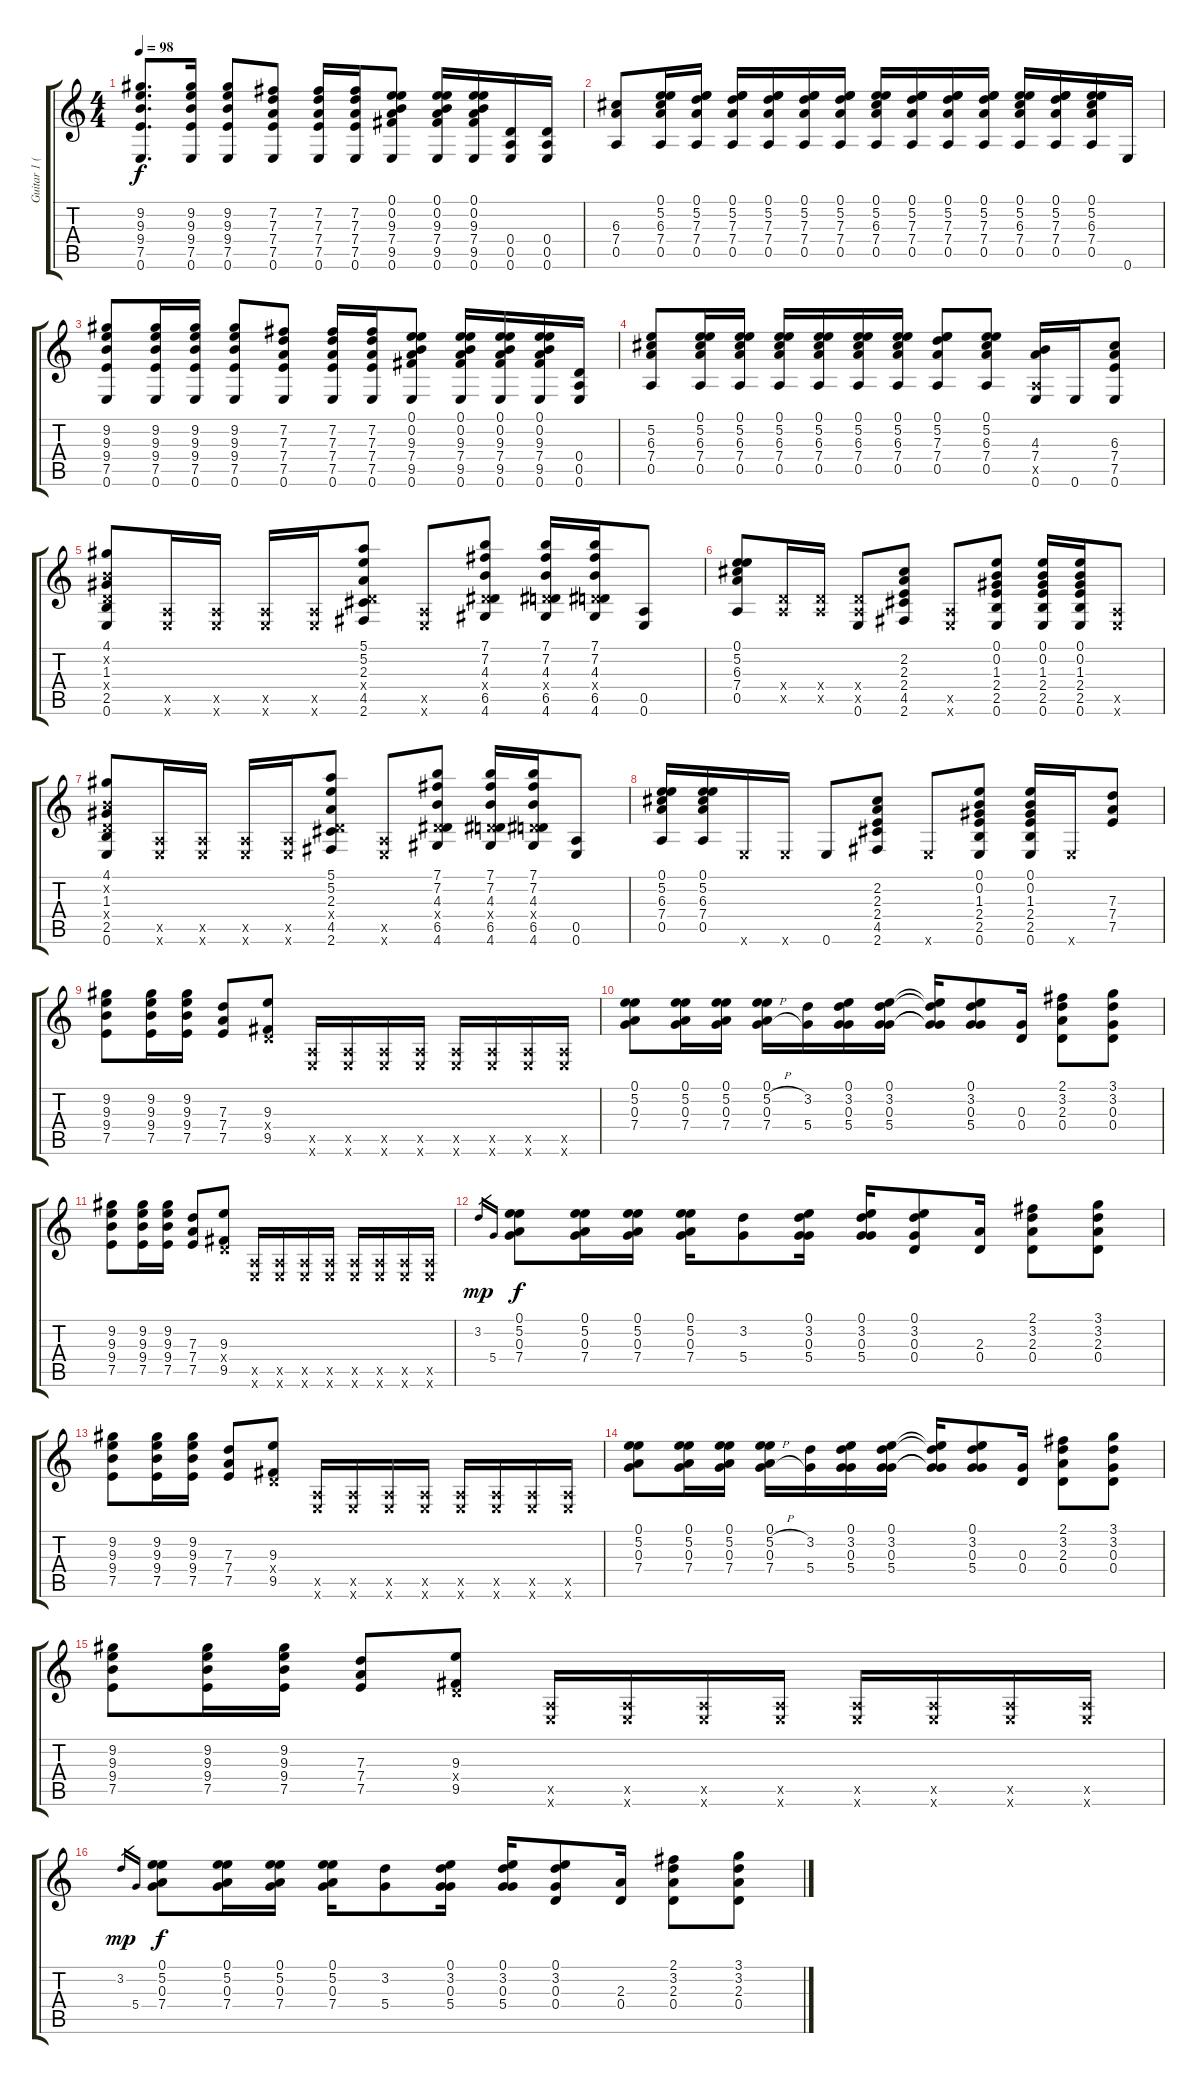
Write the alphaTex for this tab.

\track ("Guitar 1 (acous.) Jimmy Page" "Guitar 1 (") {instrument acousticguitarsteel}
\staff {score tabs}
\tuning (E4 B3 G3 D3 A2 E2) {hide}
\ts (4 4)
\tempo 98
\clef g2
\ks c
(9.2 9.3 9.4 7.5 0.6).8{d dy f} (9.2 9.3 9.4 7.5 0.6).16 (9.2 9.3 9.4 7.5 0.6).8 (7.2 7.3 7.4 7.5 0.6).8 (7.2 7.3 7.4 7.5 0.6).16 (7.2 7.3 7.4 7.5 0.6).16 (0.1 0.2 9.3 7.4 9.5 0.6).8 (0.1 0.2 9.3 7.4 9.5 0.6).16 (0.1 0.2 9.3 7.4 9.5 0.6).16 (0.4 0.5 0.6).16 (0.4 0.5 0.6).16 |
(6.3 7.4 0.5).8 (0.1 5.2 6.3 7.4 0.5).16 (0.1 5.2 7.3 7.4 0.5).16 (0.1 5.2 7.3 7.4 0.5).16 (0.1 5.2 7.3 7.4 0.5).16 (0.1 5.2 7.3 7.4 0.5).16 (0.1 5.2 7.3 7.4 0.5).16 (0.1 5.2 6.3 7.4 0.5).16 (0.1 5.2 7.3 7.4 0.5).16 (0.1 5.2 7.3 7.4 0.5).16 (0.1 5.2 7.3 7.4 0.5).16 (0.1 5.2 6.3 7.4 0.5).16 (0.1 5.2 7.3 7.4 0.5).16 (0.1 5.2 6.3 7.4 0.5).16 0.6.16 |
(9.2 9.3 9.4 7.5 0.6).8 (9.2 9.3 9.4 7.5 0.6).16 (9.2 9.3 9.4 7.5 0.6).16 (9.2 9.3 9.4 7.5 0.6).8 (7.2 7.3 7.4 7.5 0.6).8 (7.2 7.3 7.4 7.5 0.6).16 (7.2 7.3 7.4 7.5 0.6).16 (0.1 0.2 9.3 7.4 9.5 0.6).8 (0.1 0.2 9.3 7.4 9.5 0.6).16 (0.1 0.2 9.3 7.4 9.5 0.6).16 (0.1 0.2 9.3 7.4 9.5 0.6).16 (0.4 0.5 0.6).16 |
(5.2 6.3 7.4 0.5).8 (0.1 5.2 6.3 7.4 0.5).16 (0.1 5.2 6.3 7.4 0.5).16 (0.1 5.2 6.3 7.4 0.5).16 (0.1 5.2 6.3 7.4 0.5).16 (0.1 5.2 6.3 7.4 0.5).16 (0.1 5.2 6.3 7.4 0.5).16 (0.1 5.2 7.3 7.4 0.5).8 (0.1 5.2 6.3 7.4 0.5).8 (4.3 7.4 0.5{x} 0.6).16 0.6.16 (6.3 7.4 7.5 0.6).8 |
(4.1 0.2{x} 1.3 0.4{x} 2.5 0.6).8 (0.5{x} 0.6{x}).16 (0.5{x} 0.6{x}).16 (0.5{x} 0.6{x}).16 (0.5{x} 0.6{x}).16 (5.1 5.2 2.3 0.4{x} 4.5 2.6).8 (0.5{x} 0.6{x}).8 (7.1 7.2 4.3 0.4{x} 6.5 4.6).8 (7.1 7.2 4.3 0.4{x} 6.5 4.6).16 (7.1 7.2 4.3 0.4{x} 6.5 4.6).16 (0.5 0.6).8 |
(0.1 5.2 6.3 7.4 0.5).8 (0.4{x} 0.5{x}).16 (0.4{x} 0.5{x}).16 (0.4{x} 0.5{x} 0.6).8 (2.2 2.3 2.4 4.5 2.6).8 (0.5{x} 0.6{x}).8 (0.1 0.2 1.3 2.4 2.5 0.6).8 (0.1 0.2 1.3 2.4 2.5 0.6).16 (0.1 0.2 1.3 2.4 2.5 0.6).16 (0.5{x} 0.6{x}).8 |
(4.1 0.2{x} 1.3 0.4{x} 2.5 0.6).8 (0.5{x} 0.6{x}).16 (0.5{x} 0.6{x}).16 (0.5{x} 0.6{x}).16 (0.5{x} 0.6{x}).16 (5.1 5.2 2.3 0.4{x} 4.5 2.6).8 (0.5{x} 0.6{x}).8 (7.1 7.2 4.3 0.4{x} 6.5 4.6).8 (7.1 7.2 4.3 0.4{x} 6.5 4.6).16 (7.1 7.2 4.3 0.4{x} 6.5 4.6).16 (0.5 0.6).8 |
(0.1 5.2 6.3 7.4 0.5).16 (0.1 5.2 6.3 7.4 0.5).16 0.6{x}.16 0.6{x}.16 0.6.8 (2.2 2.3 2.4 4.5 2.6).8 0.6{x}.8 (0.1 0.2 1.3 2.4 2.5 0.6).8 (0.1 0.2 1.3 2.4 2.5 0.6).16 0.6{x}.16 (7.3 7.4 7.5).8 |
(9.2 9.3 9.4 7.5).8 (9.2 9.3 9.4 7.5).16 (9.2 9.3 9.4 7.5).16 (7.3 7.4 7.5).8 (9.3 0.4{x} 9.5).8 (0.5{x} 0.6{x}).16 (0.5{x} 0.6{x}).16 (0.5{x} 0.6{x}).16 (0.5{x} 0.6{x}).16 (0.5{x} 0.6{x}).16 (0.5{x} 0.6{x}).16 (0.5{x} 0.6{x}).16 (0.5{x} 0.6{x}).16 |
(0.1 5.2 0.3 7.4).8 (0.1 5.2 0.3 7.4).16 (0.1 5.2 0.3 7.4).16 (0.1 5.2{h} 0.3 7.4{h}).16 (3.2 5.4).16 (0.1 3.2 0.3 5.4).16 (0.1 3.2 0.3 5.4).16 (0.1{t} 3.2{t} 0.3{t} 5.4{t}).16 (0.1 3.2 0.3 5.4).8 (0.3 0.4).16 (2.1 3.2 2.3 0.4).8 (3.1 3.2 0.3 0.4).8 |
(9.2 9.3 9.4 7.5).8 (9.2 9.3 9.4 7.5).16 (9.2 9.3 9.4 7.5).16 (7.3 7.4 7.5).8 (9.3 0.4{x} 9.5).8 (0.5{x} 0.6{x}).16 (0.5{x} 0.6{x}).16 (0.5{x} 0.6{x}).16 (0.5{x} 0.6{x}).16 (0.5{x} 0.6{x}).16 (0.5{x} 0.6{x}).16 (0.5{x} 0.6{x}).16 (0.5{x} 0.6{x}).16 |
3.2.16{gr dy mp} 5.4.16{gr} (0.1 5.2 0.3 7.4).8{dy f} (0.1 5.2 0.3 7.4).16 (0.1 5.2 0.3 7.4).16 (0.1 5.2 0.3 7.4).16 (3.2 5.4).8 (0.1 3.2 0.3 5.4).16 (0.1 3.2 0.3 5.4).16 (0.1 3.2 0.3 0.4).8 (2.3 0.4).16 (2.1 3.2 2.3 0.4).8 (3.1 3.2 2.3 0.4).8 |
(9.2 9.3 9.4 7.5).8 (9.2 9.3 9.4 7.5).16 (9.2 9.3 9.4 7.5).16 (7.3 7.4 7.5).8 (9.3 0.4{x} 9.5).8 (0.5{x} 0.6{x}).16 (0.5{x} 0.6{x}).16 (0.5{x} 0.6{x}).16 (0.5{x} 0.6{x}).16 (0.5{x} 0.6{x}).16 (0.5{x} 0.6{x}).16 (0.5{x} 0.6{x}).16 (0.5{x} 0.6{x}).16 |
(0.1 5.2 0.3 7.4).8 (0.1 5.2 0.3 7.4).16 (0.1 5.2 0.3 7.4).16 (0.1 5.2{h} 0.3 7.4{h}).16 (3.2 5.4).16 (0.1 3.2 0.3 5.4).16 (0.1 3.2 0.3 5.4).16 (0.1{t} 3.2{t} 0.3{t} 5.4{t}).16 (0.1 3.2 0.3 5.4).8 (0.3 0.4).16 (2.1 3.2 2.3 0.4).8 (3.1 3.2 0.3 0.4).8 |
(9.2 9.3 9.4 7.5).8 (9.2 9.3 9.4 7.5).16 (9.2 9.3 9.4 7.5).16 (7.3 7.4 7.5).8 (9.3 0.4{x} 9.5).8 (0.5{x} 0.6{x}).16 (0.5{x} 0.6{x}).16 (0.5{x} 0.6{x}).16 (0.5{x} 0.6{x}).16 (0.5{x} 0.6{x}).16 (0.5{x} 0.6{x}).16 (0.5{x} 0.6{x}).16 (0.5{x} 0.6{x}).16 |
3.2.16{gr dy mp} 5.4.16{gr} (0.1 5.2 0.3 7.4).8{dy f} (0.1 5.2 0.3 7.4).16 (0.1 5.2 0.3 7.4).16 (0.1 5.2 0.3 7.4).16 (3.2 5.4).8 (0.1 3.2 0.3 5.4).16 (0.1 3.2 0.3 5.4).16 (0.1 3.2 0.3 0.4).8 (2.3 0.4).16 (2.1 3.2 2.3 0.4).8 (3.1 3.2 2.3 0.4).8
